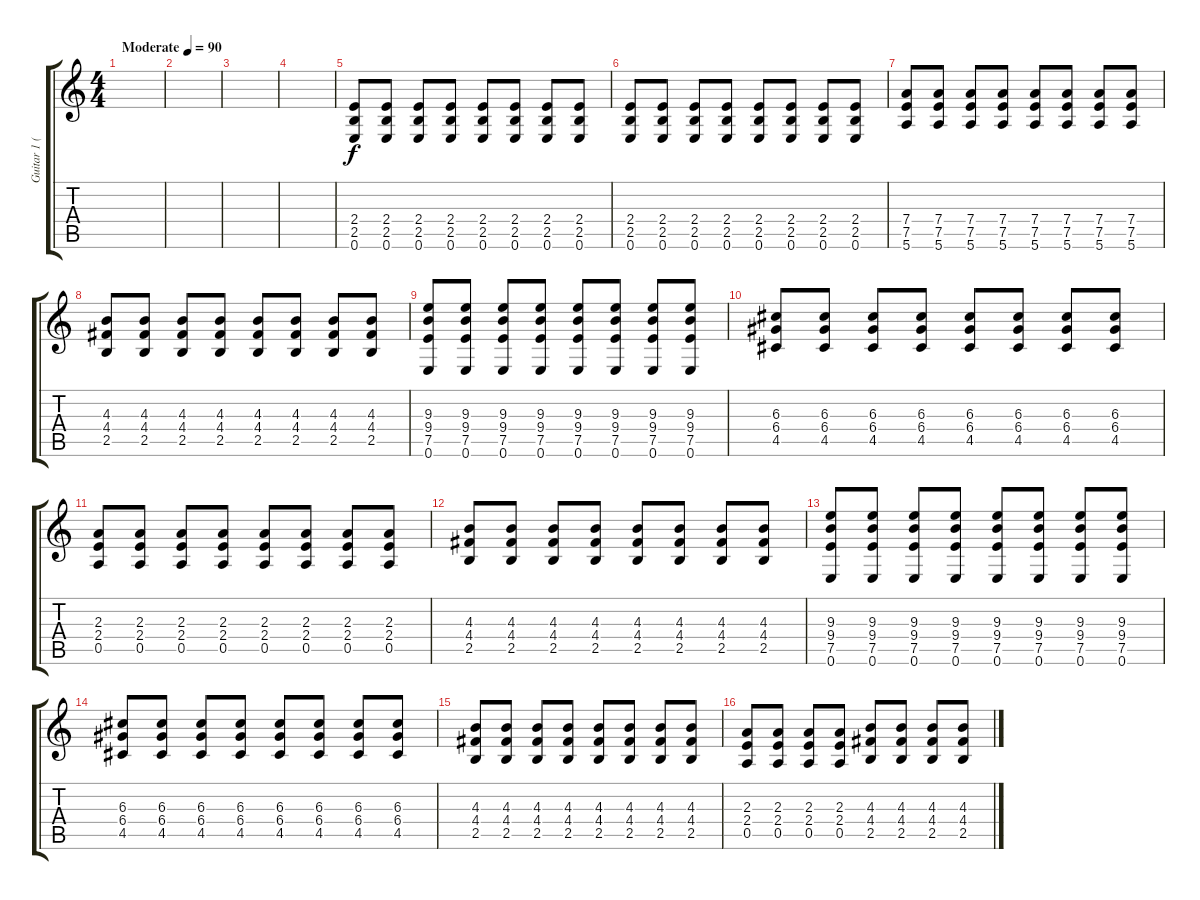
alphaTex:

\track ("Guitar 1 (Stereo)" "Guitar 1 (") {instrument distortionguitar}
\staff {score tabs}
\tuning (E4 B3 G3 D3 A2 E2) {hide}
\ts (4 4)
\tempo (90 "Moderate")
\clef g2
\ks c
|
|
|
|
(2.4 2.5 0.6).8 (2.4 2.5 0.6).8 (2.4 2.5 0.6).8 (2.4 2.5 0.6).8 (2.4 2.5 0.6).8 (2.4 2.5 0.6).8 (2.4 2.5 0.6).8 (2.4 2.5 0.6).8 |
(2.4 2.5 0.6).8 (2.4 2.5 0.6).8 (2.4 2.5 0.6).8 (2.4 2.5 0.6).8 (2.4 2.5 0.6).8 (2.4 2.5 0.6).8 (2.4 2.5 0.6).8 (2.4 2.5 0.6).8 |
(7.4 7.5 5.6).8 (7.4 7.5 5.6).8 (7.4 7.5 5.6).8 (7.4 7.5 5.6).8 (7.4 7.5 5.6).8 (7.4 7.5 5.6).8 (7.4 7.5 5.6).8 (7.4 7.5 5.6).8 |
(4.3 4.4 2.5).8 (4.3 4.4 2.5).8 (4.3 4.4 2.5).8 (4.3 4.4 2.5).8 (4.3 4.4 2.5).8 (4.3 4.4 2.5).8 (4.3 4.4 2.5).8 (4.3 4.4 2.5).8 |
(9.3 9.4 7.5 0.6).8 (9.3 9.4 7.5 0.6).8 (9.3 9.4 7.5 0.6).8 (9.3 9.4 7.5 0.6).8 (9.3 9.4 7.5 0.6).8 (9.3 9.4 7.5 0.6).8 (9.3 9.4 7.5 0.6).8 (9.3 9.4 7.5 0.6).8 |
(6.3 6.4 4.5).8 (6.3 6.4 4.5).8 (6.3 6.4 4.5).8 (6.3 6.4 4.5).8 (6.3 6.4 4.5).8 (6.3 6.4 4.5).8 (6.3 6.4 4.5).8 (6.3 6.4 4.5).8 |
(2.3 2.4 0.5).8 (2.3 2.4 0.5).8 (2.3 2.4 0.5).8 (2.3 2.4 0.5).8 (2.3 2.4 0.5).8 (2.3 2.4 0.5).8 (2.3 2.4 0.5).8 (2.3 2.4 0.5).8 |
(4.3 4.4 2.5).8 (4.3 4.4 2.5).8 (4.3 4.4 2.5).8 (4.3 4.4 2.5).8 (4.3 4.4 2.5).8 (4.3 4.4 2.5).8 (4.3 4.4 2.5).8 (4.3 4.4 2.5).8 |
(9.3 9.4 7.5 0.6).8 (9.3 9.4 7.5 0.6).8 (9.3 9.4 7.5 0.6).8 (9.3 9.4 7.5 0.6).8 (9.3 9.4 7.5 0.6).8 (9.3 9.4 7.5 0.6).8 (9.3 9.4 7.5 0.6).8 (9.3 9.4 7.5 0.6).8 |
(6.3 6.4 4.5).8 (6.3 6.4 4.5).8 (6.3 6.4 4.5).8 (6.3 6.4 4.5).8 (6.3 6.4 4.5).8 (6.3 6.4 4.5).8 (6.3 6.4 4.5).8 (6.3 6.4 4.5).8 |
(4.3 4.4 2.5).8 (4.3 4.4 2.5).8 (4.3 4.4 2.5).8 (4.3 4.4 2.5).8 (4.3 4.4 2.5).8 (4.3 4.4 2.5).8 (4.3 4.4 2.5).8 (4.3 4.4 2.5).8 |
(2.3 2.4 0.5).8 (2.3 2.4 0.5).8 (2.3 2.4 0.5).8 (2.3 2.4 0.5).8 (4.3 4.4 2.5).8 (4.3 4.4 2.5).8 (4.3 4.4 2.5).8 (4.3 4.4 2.5).8
